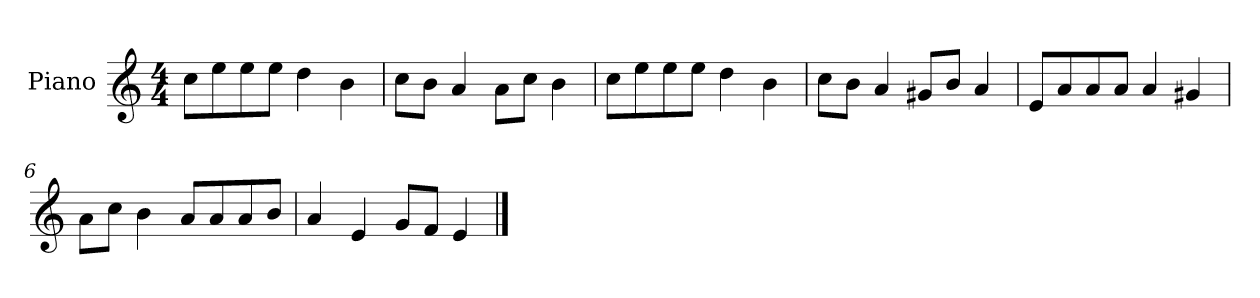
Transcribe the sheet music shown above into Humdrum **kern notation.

**kern
*part1
*staff1
*I"Piano
*I'P-no
*clefG2
*k[]
*M4/4
*MM90
=1
8cc\L
8ee\
8ee\
8ee\J
4dd\
4b\
=2
8cc\L
8b\J
4a/
8a\L
8cc\J
4b\
=3
8cc\L
8ee\
8ee\
8ee\J
4dd\
4b\
=4
8cc\L
8b\J
4a/
8g#X/L
8b/J
4a/
=5
8e/L
8a/
8a/
8a/J
4a/
4g#X/
=6
8a\L
8cc\J
4b\
8a/L
8a/
8a/
8b/J
!!LO:LB:g=z
=7
4a/
4e/
8g/L
8f/J
4e/
==
*-
